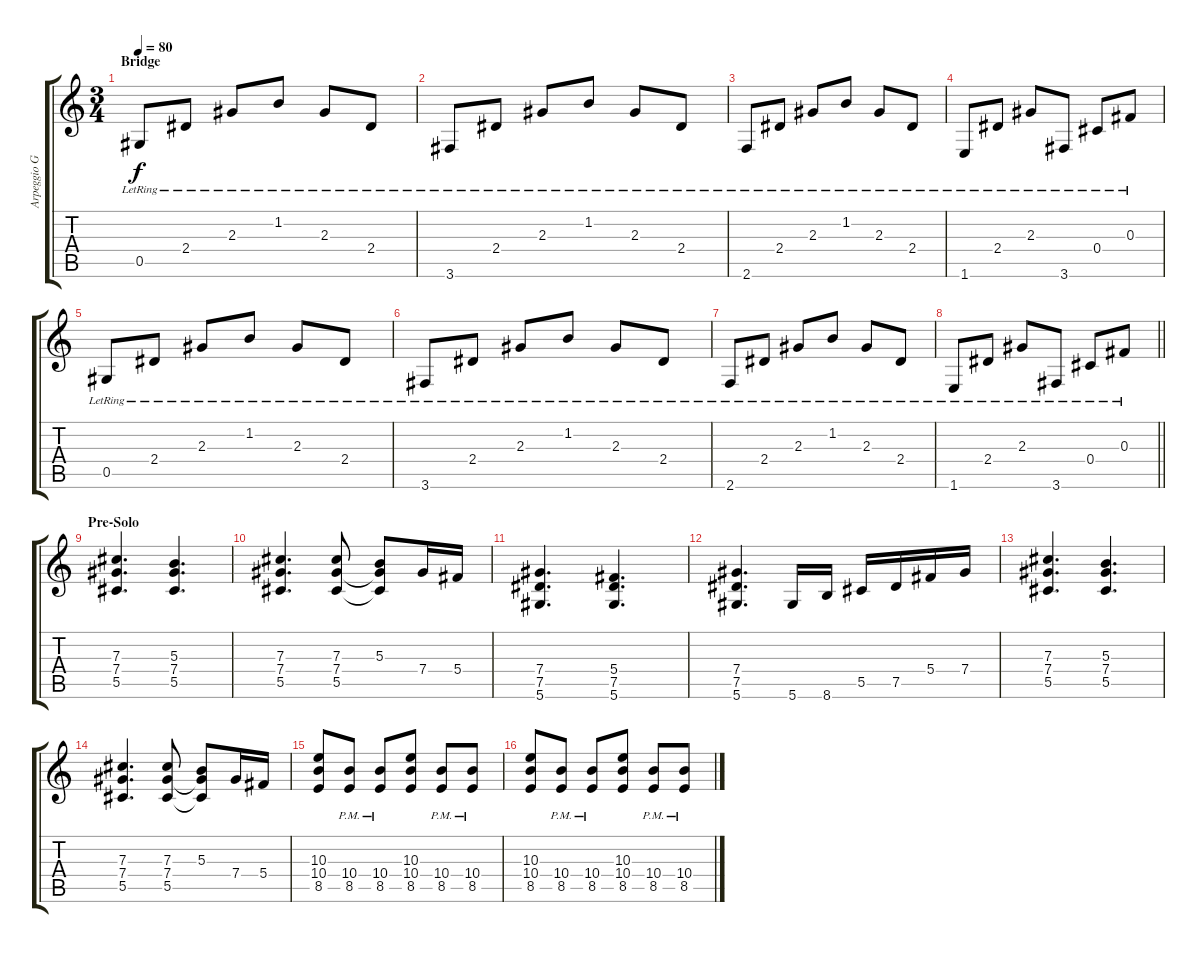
\track ("Arpeggio Guitar" "Arpeggio G") {instrument electricguitarclean}
\staff {score tabs}
\tuning (Eb4 Bb3 Gb3 Db3 Ab2 Eb2) {hide}
\ts (3 4)
\section ("" "Bridge")
\tempo 80
\clef g2
\ks c
0.5{lr}.8{dy f} 2.4{lr}.8 2.3{lr}.8 1.2{lr}.8 2.3{lr}.8 2.4{lr}.8 |
3.6{lr}.8 2.4{lr}.8 2.3{lr}.8 1.2{lr}.8 2.3{lr}.8 2.4{lr}.8 |
2.6{lr}.8 2.4{lr}.8 2.3{lr}.8 1.2{lr}.8 2.3{lr}.8 2.4{lr}.8 |
1.6{lr}.8 2.4{lr}.8 2.3{lr}.8 3.6{lr}.8 0.4{lr}.8 0.3{lr}.8 |
0.5{lr}.8 2.4{lr}.8 2.3{lr}.8 1.2{lr}.8 2.3{lr}.8 2.4{lr}.8 |
3.6{lr}.8 2.4{lr}.8 2.3{lr}.8 1.2{lr}.8 2.3{lr}.8 2.4{lr}.8 |
2.6{lr}.8 2.4{lr}.8 2.3{lr}.8 1.2{lr}.8 2.3{lr}.8 2.4{lr}.8 |
\barLineRight lightlight
1.6{lr}.8 2.4{lr}.8 2.3{lr}.8 3.6{lr}.8 0.4{lr}.8 0.3{lr}.8 |
\section ("" "Pre-Solo")
(7.3 7.4 5.5).4{d volume 16 instrument distortionguitar} (5.3 7.4 5.5).4{d} |
(7.3 7.4 5.5).4{d} (7.3 7.4 5.5).8 (5.3 7.4{t} 5.5{t}).8 7.4.16 5.4.16 |
(7.4 7.5 5.6).4{d} (5.4 7.5 5.6).4{d} |
(7.4 7.5 5.6).4{d} 5.6.16 8.6.16 5.5.16 7.5.16 5.4.16 7.4.16 |
(7.3 7.4 5.5).4{d} (5.3 7.4 5.5).4{d} |
(7.3 7.4 5.5).4{d} (7.3 7.4 5.5).8 (5.3 7.4{t} 5.5{t}).8 7.4.16 5.4.16 |
(10.3 10.4 8.5).8 (10.4{pm} 8.5{pm}).8 (10.4{pm} 8.5{pm}).8 (10.3 10.4 8.5).8 (10.4{pm} 8.5{pm}).8 (10.4{pm} 8.5{pm}).8 |
(10.3 10.4 8.5).8 (10.4{pm} 8.5{pm}).8 (10.4{pm} 8.5{pm}).8 (10.3 10.4 8.5).8 (10.4{pm} 8.5{pm}).8 (10.4{pm} 8.5{pm}).8
